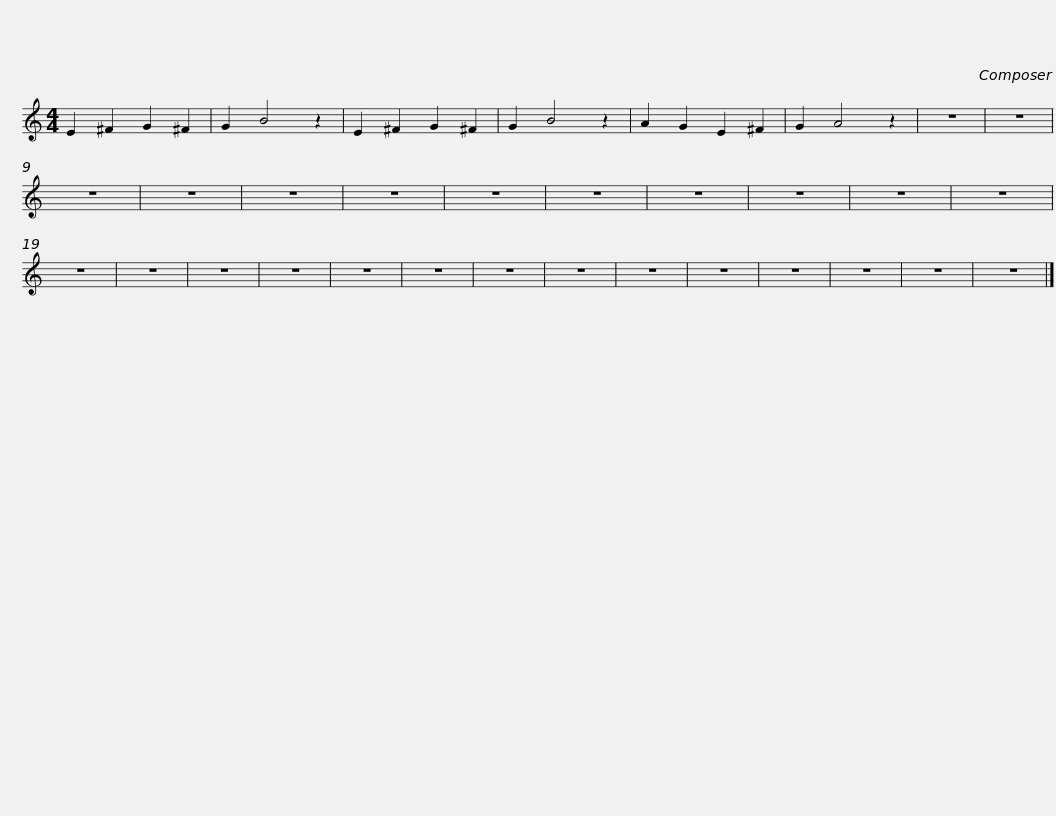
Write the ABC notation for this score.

X:1
L:1/8
M:4/4
I:linebreak $
K:C
V:1 treble
V:1
 E2 ^F2 G2 ^F2 | G2 B4 z2 | E2 ^F2 G2 ^F2 | G2 B4 z2 |$ A2 G2 E2 ^F2 | %5
 G2 A4 z2 | z8 | z8 |$ z8 | z8 | %10
 z8 | z8 |$ z8 | z8 | z8 | %15
 z8 |$ z8 | z8 | z8 | z8 |$ %20
 z8 | z8 | z8 | z8 |$ z8 | %25
 z8 | z8 | z8 |$ z8 | z8 | %30
 z8 | z8 |] %32
